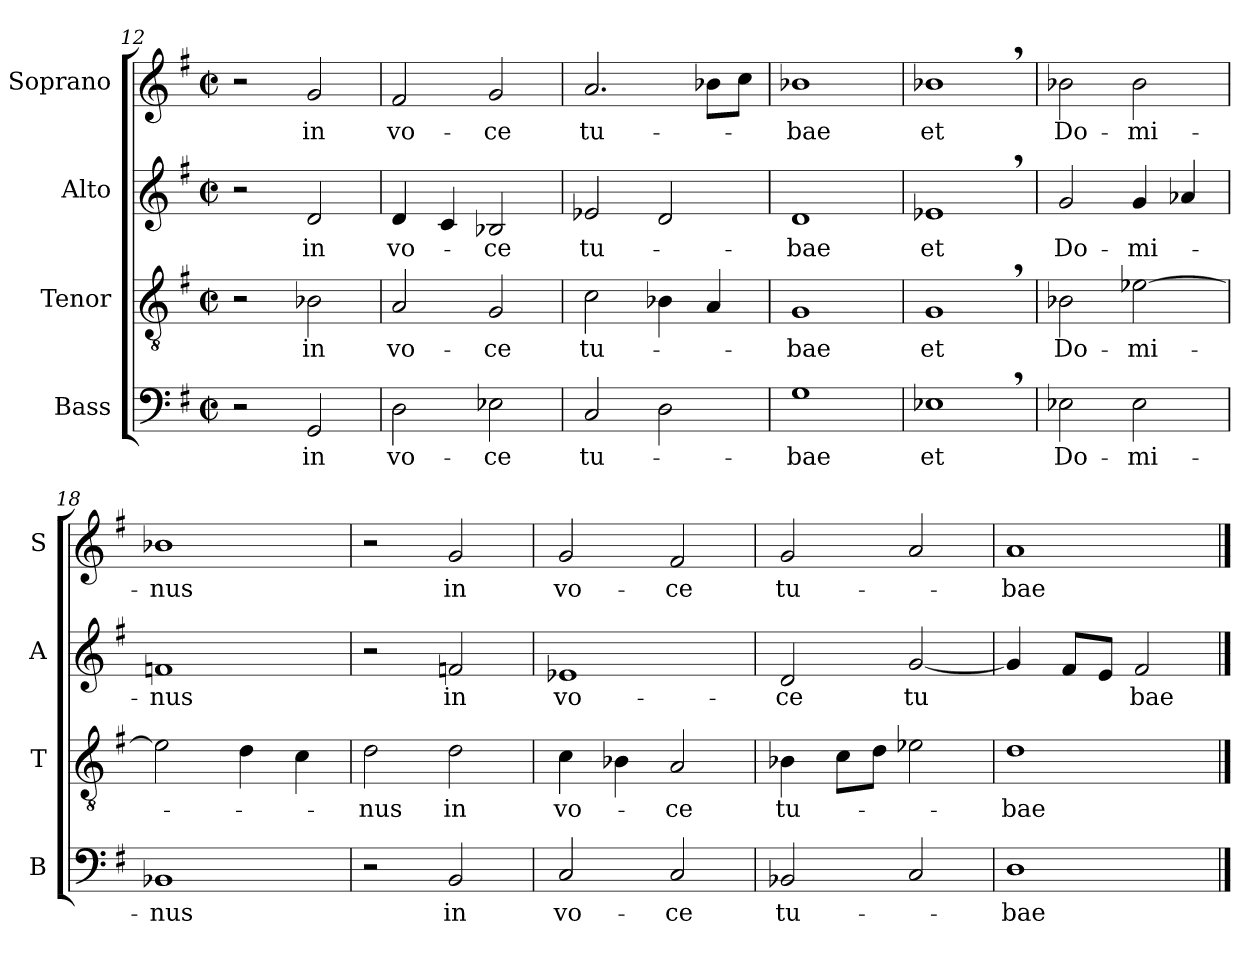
**kern	**text	**kern	**text	**kern	**text	**kern	**text
*part4	*part4	*part3	*part3	*part2	*part2	*part1	*part1
*staff4	*staff4	*staff3	*staff3	*staff2	*staff2	*staff1	*staff1
*I"Bass	*	*I"Tenor	*	*I"Alto	*	*I"Soprano	*
*I'B	*	*I'T	*	*I'A	*	*I'S	*
*clefF4	*	*clefGv2	*	*clefG2	*	*clefG2	*
*k[f#]	*	*k[f#]	*	*k[f#]	*	*k[f#]	*
*G:	*	*G:	*	*G:	*	*G:	*
*M2/2	*	*M2/2	*	*M2/2	*	*M2/2	*
*met(c|)	*	*met(c|)	*	*met(c|)	*	*met(c|)	*
=12	=12	=12	=12	=12	=12	=12	=12
2r	.	2r	.	2r	.	2r	.
!	!LO:LY:b	!	!LO:LY:b	!	!LO:LY:b	!	!LO:LY:b
2GG/	in	2B-X\	in	2d/	in	2g/	in
=13	=13	=13	=13	=13	=13	=13	=13
!	!LO:LY:b	!	!LO:LY:b	!	!LO:LY:b	!	!LO:LY:b
2D\	vo-	2A/	vo-	4d/	vo-	2f#/	vo-
.	.	.	.	4c/	.	.	.
!	!LO:LY:b	!	!LO:LY:b	!	!LO:LY:b	!	!LO:LY:b
2E-X\	-ce	2G/	-ce	2B-X/	-ce	2g/	-ce
=14	=14	=14	=14	=14	=14	=14	=14
!	!LO:LY:b	!	!LO:LY:b	!	!LO:LY:b	!	!LO:LY:b
2C/	tu-	2c\	tu-	2e-X/	tu-	2.a/	tu-
2D\	.	4B-X\	.	2d/	.	.	.
.	.	4A/	.	.	.	8b-X\L	.
.	.	.	.	.	.	8cc\J	.
!!LO:PB:g=z
=15	=15	=15	=15	=15	=15	=15	=15
!	!LO:LY:b	!	!LO:LY:b	!	!LO:LY:b	!	!LO:LY:b
1G	-bae	1G	-bae	1d	-bae	1b-X	-bae
=16	=16	=16	=16	=16	=16	=16	=16
!	!LO:LY:b	!	!LO:LY:b	!	!LO:LY:b	!	!LO:LY:b
1E-X,<	et	1G,<	et	1e-X,>	et	1b-X,<	et
=17	=17	=17	=17	=17	=17	=17	=17
!	!LO:LY:b	!	!LO:LY:b	!	!LO:LY:b	!	!LO:LY:b
2E-X\	Do-	2B-X\	Do-	2g/	Do-	2b-X\	Do-
!	!LO:LY:b	!	!LO:LY:b	!	!LO:LY:b	!	!LO:LY:b
2E-\	-mi-	[>2e-X\	-mi-	4g/	-mi-	2b-\	-mi-
.	.	.	.	4a-X/	.	.	.
=18	=18	=18	=18	=18	=18	=18	=18
!	!LO:LY:b	!	!	!	!LO:LY:b	!	!LO:LY:b
1BB-X	-nus	2e-\]	.	1fn	-nus	1b-X	-nus
.	.	4d\	.	.	.	.	.
.	.	4c\	.	.	.	.	.
=19	=19	=19	=19	=19	=19	=19	=19
!	!	!	!LO:LY:b	!	!	!	!
2r	.	2d\	-nus	2r	.	2r	.
!	!LO:LY:b	!	!LO:LY:b	!	!LO:LY:b	!	!LO:LY:b
2BB/	in	2d\	in	2fn/	in	2g/	in
=20	=20	=20	=20	=20	=20	=20	=20
!	!LO:LY:b	!	!LO:LY:b	!	!LO:LY:b	!	!LO:LY:b
2C/	vo-	4c\	vo-	1e-X	vo-	2g/	vo-
.	.	4B-X\	.	.	.	.	.
!	!LO:LY:b	!	!LO:LY:b	!	!	!	!LO:LY:b
2C/	-ce	2A/	-ce	.	.	2f#/	-ce
=21	=21	=21	=21	=21	=21	=21	=21
!	!LO:LY:b	!	!LO:LY:b	!	!LO:LY:b	!	!LO:LY:b
2BB-X/	tu-	4B-X\	tu-	2d/	-ce	2g/	tu-
.	.	8c\L	.	.	.	.	.
.	.	8d\J	.	.	.	.	.
!	!	!	!	!	!LO:LY:b	!	!
2C/	.	2e-X\	.	[<2g/	tu	2a/	.
=22	=22	=22	=22	=22	=22	=22	=22
!	!LO:LY:b	!	!LO:LY:b	!	!	!	!LO:LY:b
1D	-bae	1d	-bae	4g/]	.	1a	-bae
.	.	.	.	8f#/L	.	.	.
.	.	.	.	8e/J	.	.	.
!	!	!	!	!	!LO:LY:b	!	!
.	.	.	.	2f#/	bae	.	.
==	==	==	==	==	==	==	==
*-	*-	*-	*-	*-	*-	*-	*-
